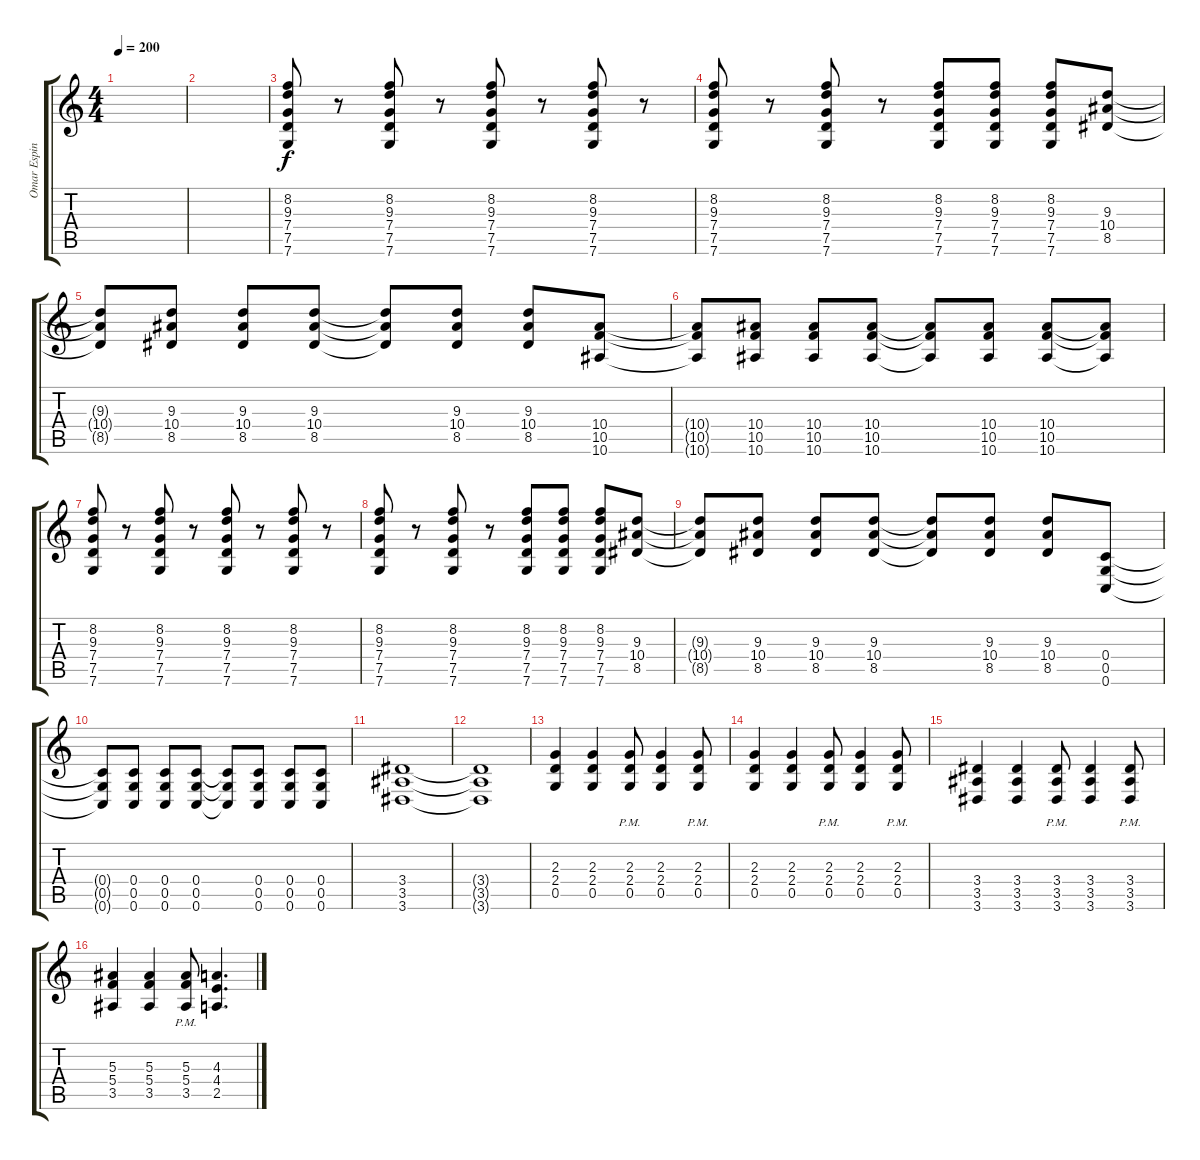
\track ("Omar Espinoza" "Omar Espin") {instrument distortionguitar}
\staff {score tabs}
\tuning (D4 A3 F3 C3 G2 C2) {hide}
\ts (4 4)
\tempo 200
\clef g2
\ks c
|
|
(8.2 9.3 7.4 7.5 7.6).8{volume 16} r.8 (8.2 9.3 7.4 7.5 7.6).8 r.8 (8.2 9.3 7.4 7.5 7.6).8 r.8 (8.2 9.3 7.4 7.5 7.6).8 r.8 |
(8.2 9.3 7.4 7.5 7.6).8 r.8 (8.2 9.3 7.4 7.5 7.6).8 r.8 (8.2 9.3 7.4 7.5 7.6).8 (8.2 9.3 7.4 7.5 7.6).8 (8.2 9.3 7.4 7.5 7.6).8 (9.3 10.4 8.5).8 |
(9.3{t} 10.4{t} 8.5{t}).8 (9.3 10.4 8.5).8 (9.3 10.4 8.5).8 (9.3 10.4 8.5).8 (9.3{t} 10.4{t} 8.5{t}).8 (9.3 10.4 8.5).8 (9.3 10.4 8.5).8 (10.4 10.5 10.6).8 |
(10.4{t} 10.5{t} 10.6{t}).8 (10.4 10.5 10.6).8 (10.4 10.5 10.6).8 (10.4 10.5 10.6).8 (10.4{t} 10.5{t} 10.6{t}).8 (10.4 10.5 10.6).8 (10.4 10.5 10.6).8 (10.4{t} 10.5{t} 10.6{t}).8 |
(8.2 9.3 7.4 7.5 7.6).8 r.8 (8.2 9.3 7.4 7.5 7.6).8 r.8 (8.2 9.3 7.4 7.5 7.6).8 r.8 (8.2 9.3 7.4 7.5 7.6).8 r.8 |
(8.2 9.3 7.4 7.5 7.6).8 r.8 (8.2 9.3 7.4 7.5 7.6).8 r.8 (8.2 9.3 7.4 7.5 7.6).8 (8.2 9.3 7.4 7.5 7.6).8 (8.2 9.3 7.4 7.5 7.6).8 (9.3 10.4 8.5).8 |
(9.3{t} 10.4{t} 8.5{t}).8 (9.3 10.4 8.5).8 (9.3 10.4 8.5).8 (9.3 10.4 8.5).8 (9.3{t} 10.4{t} 8.5{t}).8 (9.3 10.4 8.5).8 (9.3 10.4 8.5).8 (0.4 0.5 0.6).8 |
(0.4{t} 0.5{t} 0.6{t}).8 (0.4 0.5 0.6).8 (0.4 0.5 0.6).8 (0.4 0.5 0.6).8 (0.4{t} 0.5{t} 0.6{t}).8 (0.4 0.5 0.6).8 (0.4 0.5 0.6).8 (0.4 0.5 0.6).8 |
(3.4 3.5 3.6).1 |
(3.4{t} 3.5{t} 3.6{t}).1 |
(2.3 2.4 0.5).4 (2.3 2.4 0.5).4 (2.3{pm} 2.4{pm} 0.5{pm}).8 (2.3 2.4 0.5).4 (2.3{pm} 2.4{pm} 0.5{pm}).8 |
(2.3 2.4 0.5).4 (2.3 2.4 0.5).4 (2.3{pm} 2.4{pm} 0.5{pm}).8 (2.3 2.4 0.5).4 (2.3{pm} 2.4{pm} 0.5{pm}).8 |
(3.4 3.5 3.6).4 (3.4 3.5 3.6).4 (3.4{pm} 3.5{pm} 3.6{pm}).8 (3.4 3.5 3.6).4 (3.4{pm} 3.5{pm} 3.6{pm}).8 |
(5.3 5.4 3.5).4 (5.3 5.4 3.5).4 (5.3{pm} 5.4{pm} 3.5{pm}).8 (4.3 4.4 2.5).4{d}
